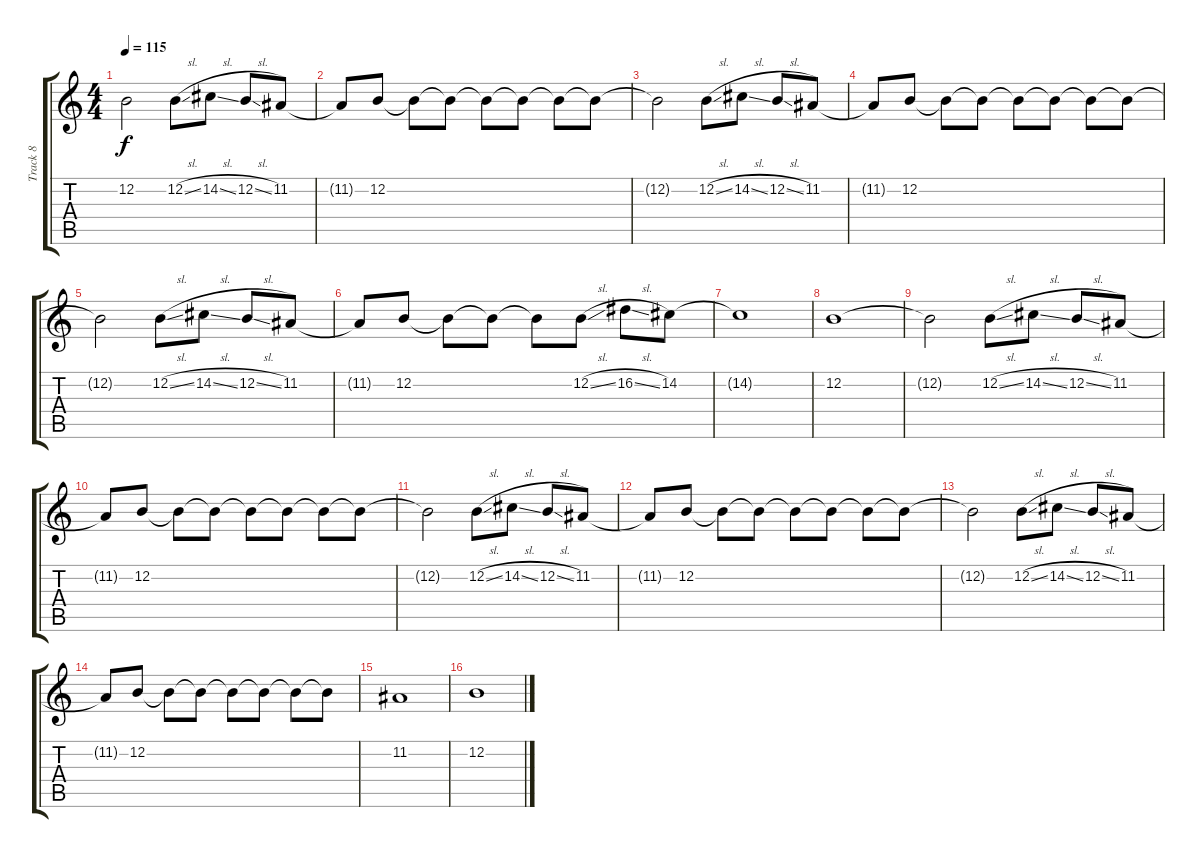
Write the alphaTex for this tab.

\track ("Track 8" "Track 8") {instrument choiraahs}
\staff {score tabs}
\tuning (E4 B3 G3 D3 A2 E2) {hide}
\ts (4 4)
\tempo 115
\clef g2
\ks c
12.2{t}.2{dy f} 12.2{sl}.8 14.2{sl}.8 12.2{sl}.8 11.2.8 |
11.2{t}.8 12.2.8 12.2{t}.8 12.2{t}.8 12.2{t}.8 12.2{t}.8 12.2{t}.8 12.2{t}.8 |
12.2{t}.2 12.2{sl}.8 14.2{sl}.8 12.2{sl}.8 11.2.8 |
11.2{t}.8 12.2.8 12.2{t}.8 12.2{t}.8 12.2{t}.8 12.2{t}.8 12.2{t}.8 12.2{t}.8 |
12.2{t}.2 12.2{sl}.8 14.2{sl}.8 12.2{sl}.8 11.2.8 |
11.2{t}.8 12.2.8 12.2{t}.8 12.2{t}.8 12.2{t}.8 12.2{sl}.8 16.2{sl}.8 14.2.8 |
14.2{t}.1 |
12.2.1 |
12.2{t}.2 12.2{sl}.8 14.2{sl}.8 12.2{sl}.8 11.2.8 |
11.2{t}.8 12.2.8 12.2{t}.8 12.2{t}.8 12.2{t}.8 12.2{t}.8 12.2{t}.8 12.2{t}.8 |
12.2{t}.2 12.2{sl}.8 14.2{sl}.8 12.2{sl}.8 11.2.8 |
11.2{t}.8 12.2.8 12.2{t}.8 12.2{t}.8 12.2{t}.8 12.2{t}.8 12.2{t}.8 12.2{t}.8 |
12.2{t}.2 12.2{sl}.8 14.2{sl}.8 12.2{sl}.8 11.2.8 |
11.2{t}.8 12.2.8 12.2{t}.8 12.2{t}.8 12.2{t}.8 12.2{t}.8 12.2{t}.8 12.2{t}.8 |
11.2.1 |
12.2.1
